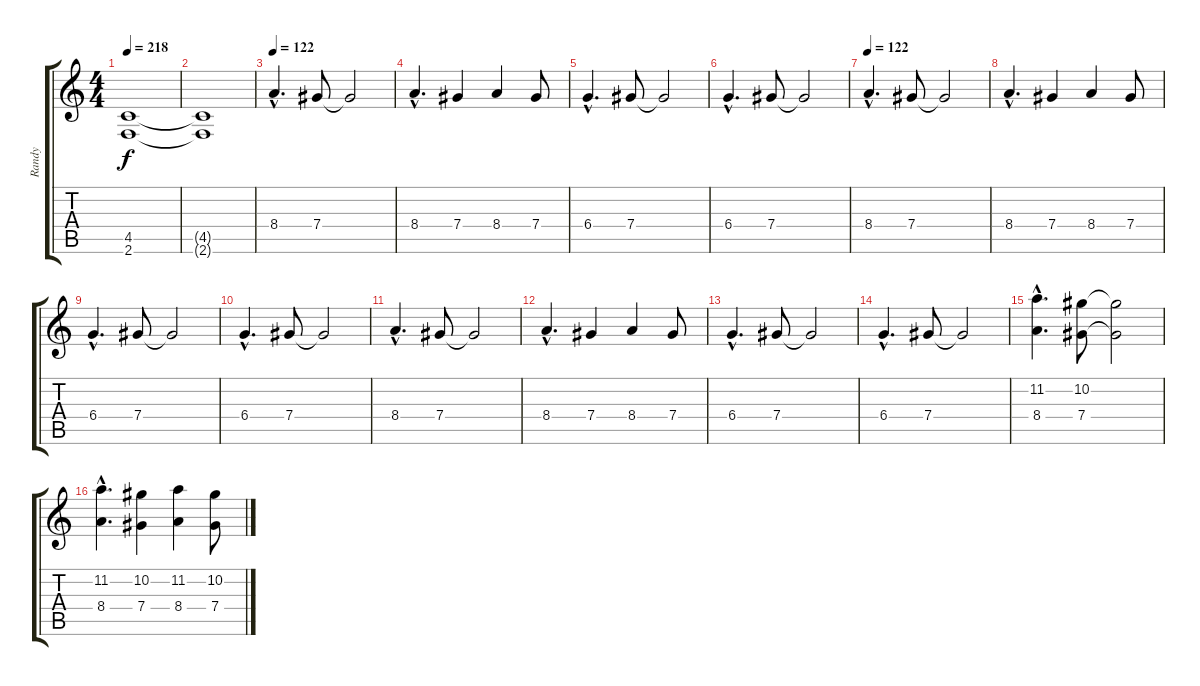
\track ("Randy" "Randy") {instrument distortionguitar}
\staff {score tabs}
\tuning (Eb4 Bb3 Gb3 Db3 Ab2 Eb2) {hide}
\ts (4 4)
\tempo 218
\clef g2
\ks c
(4.5 2.6).1{dy f} |
(4.5{t} 2.6{t}).1 |
\tempo 122
8.4{hac}.4{d} 7.4.8 7.4{t}.2 |
8.4{hac}.4{d} 7.4.4 8.4.4 7.4.8 |
6.4{hac}.4{d} 7.4.8 7.4{t}.2 |
6.4{hac}.4{d} 7.4.8 7.4{t}.2 |
\tempo 122
8.4{hac}.4{d} 7.4.8 7.4{t}.2 |
8.4{hac}.4{d} 7.4.4 8.4.4 7.4.8 |
6.4{hac}.4{d} 7.4.8 7.4{t}.2 |
6.4{hac}.4{d} 7.4.8 7.4{t}.2 |
8.4{hac}.4{d} 7.4.8 7.4{t}.2 |
8.4{hac}.4{d} 7.4.4 8.4.4 7.4.8 |
6.4{hac}.4{d} 7.4.8 7.4{t}.2 |
6.4{hac}.4{d} 7.4.8 7.4{t}.2 |
(11.2{hac} 8.4{hac}).4{d} (10.2 7.4).8 (10.2{t} 7.4{t}).2 |
(11.2{hac} 8.4{hac}).4{d} (10.2 7.4).4 (11.2 8.4).4 (10.2 7.4).8
